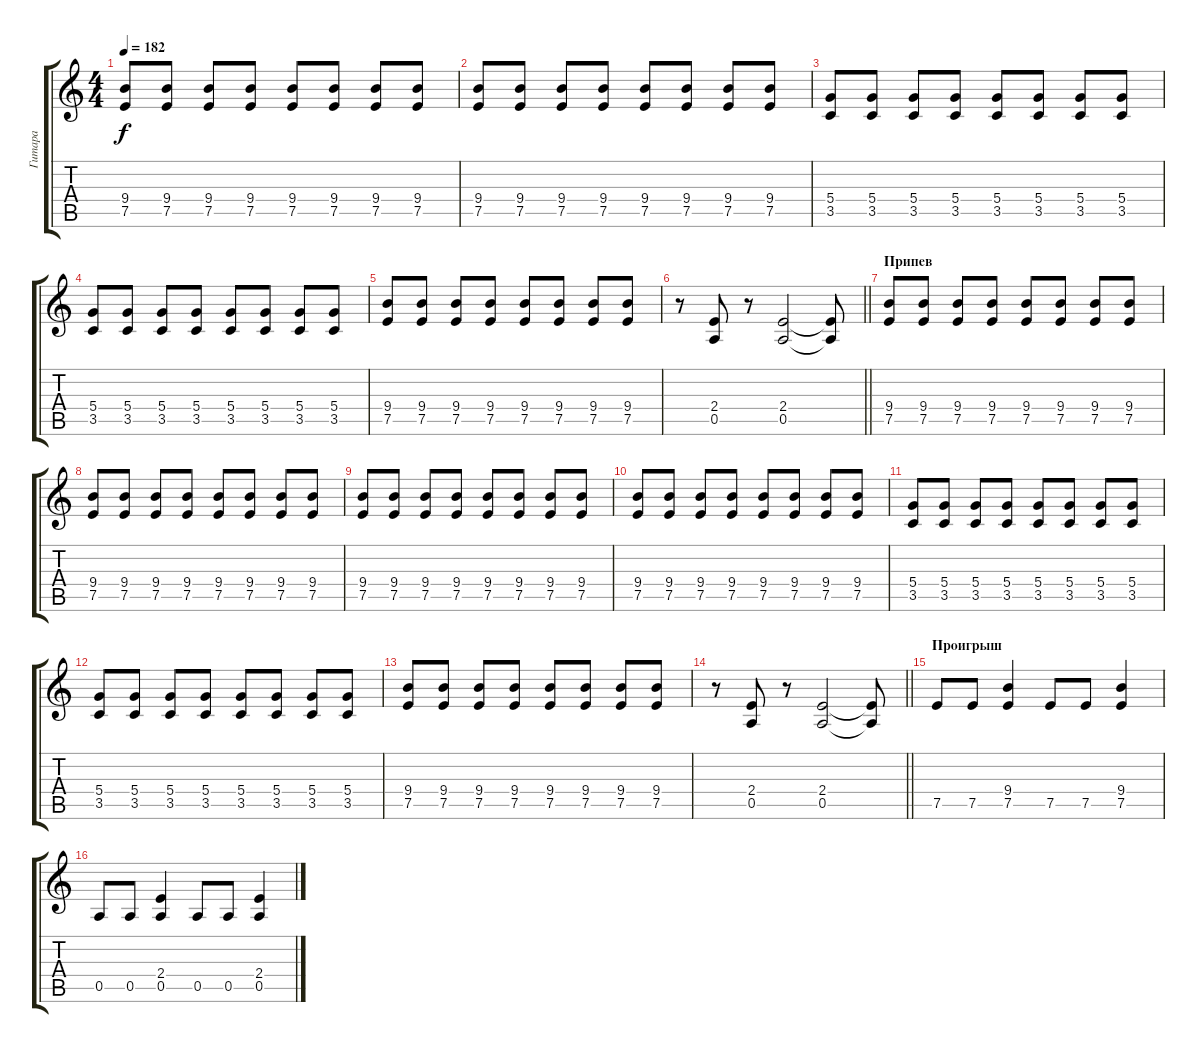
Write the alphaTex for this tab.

\track ("Гитара" "Гитара") {instrument distortionguitar}
\staff {score tabs}
\tuning (E4 B3 G3 D3 A2 E2) {hide}
\ts (4 4)
\tempo 182
\clef g2
\ks c
(9.4 7.5).8{dy f} (9.4 7.5).8 (9.4 7.5).8 (9.4 7.5).8 (9.4 7.5).8 (9.4 7.5).8 (9.4 7.5).8 (9.4 7.5).8 |
(9.4 7.5).8 (9.4 7.5).8 (9.4 7.5).8 (9.4 7.5).8 (9.4 7.5).8 (9.4 7.5).8 (9.4 7.5).8 (9.4 7.5).8 |
(5.4 3.5).8 (5.4 3.5).8 (5.4 3.5).8 (5.4 3.5).8 (5.4 3.5).8 (5.4 3.5).8 (5.4 3.5).8 (5.4 3.5).8 |
(5.4 3.5).8 (5.4 3.5).8 (5.4 3.5).8 (5.4 3.5).8 (5.4 3.5).8 (5.4 3.5).8 (5.4 3.5).8 (5.4 3.5).8 |
(9.4 7.5).8 (9.4 7.5).8 (9.4 7.5).8 (9.4 7.5).8 (9.4 7.5).8 (9.4 7.5).8 (9.4 7.5).8 (9.4 7.5).8 |
\barLineRight lightlight
r.8 (2.4 0.5).8 r.8 (2.4 0.5).2 (2.4{t} 0.5{t}).8 |
\section ("" "Припев")
(9.4 7.5).8 (9.4 7.5).8 (9.4 7.5).8 (9.4 7.5).8 (9.4 7.5).8 (9.4 7.5).8 (9.4 7.5).8 (9.4 7.5).8 |
(9.4 7.5).8 (9.4 7.5).8 (9.4 7.5).8 (9.4 7.5).8 (9.4 7.5).8 (9.4 7.5).8 (9.4 7.5).8 (9.4 7.5).8 |
(9.4 7.5).8 (9.4 7.5).8 (9.4 7.5).8 (9.4 7.5).8 (9.4 7.5).8 (9.4 7.5).8 (9.4 7.5).8 (9.4 7.5).8 |
(9.4 7.5).8 (9.4 7.5).8 (9.4 7.5).8 (9.4 7.5).8 (9.4 7.5).8 (9.4 7.5).8 (9.4 7.5).8 (9.4 7.5).8 |
(5.4 3.5).8 (5.4 3.5).8 (5.4 3.5).8 (5.4 3.5).8 (5.4 3.5).8 (5.4 3.5).8 (5.4 3.5).8 (5.4 3.5).8 |
(5.4 3.5).8 (5.4 3.5).8 (5.4 3.5).8 (5.4 3.5).8 (5.4 3.5).8 (5.4 3.5).8 (5.4 3.5).8 (5.4 3.5).8 |
(9.4 7.5).8 (9.4 7.5).8 (9.4 7.5).8 (9.4 7.5).8 (9.4 7.5).8 (9.4 7.5).8 (9.4 7.5).8 (9.4 7.5).8 |
\barLineRight lightlight
r.8 (2.4 0.5).8 r.8 (2.4 0.5).2 (2.4{t} 0.5{t}).8 |
\section ("" "Проигрыш")
7.5.8 7.5.8 (9.4 7.5).4 7.5.8 7.5.8 (9.4 7.5).4 |
0.5.8 0.5.8 (2.4 0.5).4 0.5.8 0.5.8 (2.4 0.5).4
